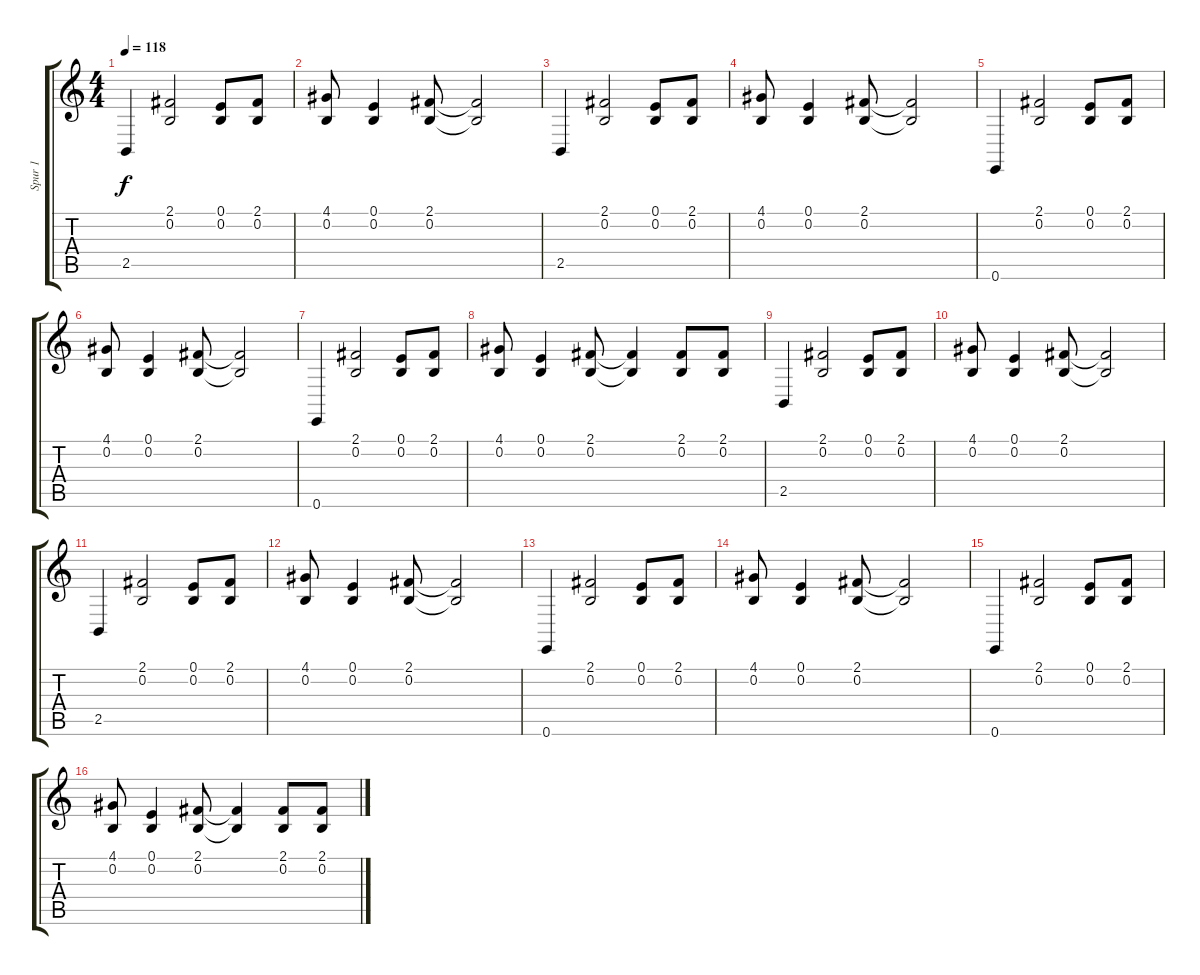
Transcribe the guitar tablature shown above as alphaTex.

\track ("Spur 1" "Spur 1") {instrument acousticgrandpiano}
\staff {score tabs}
\tuning (E4 B3 G3 D3 A2 E2) {hide}
\ts (4 4)
\tempo 118
\clef g2
\ks c
2.5.4{dy f instrument pad7halo} (2.1 0.2).2 (0.1 0.2).8 (2.1 0.2).8 |
(4.1 0.2).8 (0.1 0.2).4 (2.1 0.2).8 (2.1{t} 0.2{t}).2 |
2.5.4 (2.1 0.2).2 (0.1 0.2).8 (2.1 0.2).8 |
(4.1 0.2).8 (0.1 0.2).4 (2.1 0.2).8 (2.1{t} 0.2{t}).2 |
0.6.4 (2.1 0.2).2 (0.1 0.2).8 (2.1 0.2).8 |
(4.1 0.2).8 (0.1 0.2).4 (2.1 0.2).8 (2.1{t} 0.2{t}).2 |
0.6.4 (2.1 0.2).2 (0.1 0.2).8 (2.1 0.2).8 |
(4.1 0.2).8 (0.1 0.2).4 (2.1 0.2).8 (2.1{t} 0.2{t}).4 (2.1 0.2).8 (2.1 0.2).8 |
2.5.4{instrument pad8sweep} (2.1 0.2).2 (0.1 0.2).8 (2.1 0.2).8 |
(4.1 0.2).8 (0.1 0.2).4 (2.1 0.2).8 (2.1{t} 0.2{t}).2 |
2.5.4 (2.1 0.2).2 (0.1 0.2).8 (2.1 0.2).8 |
(4.1 0.2).8 (0.1 0.2).4 (2.1 0.2).8 (2.1{t} 0.2{t}).2 |
0.6.4 (2.1 0.2).2 (0.1 0.2).8 (2.1 0.2).8 |
(4.1 0.2).8 (0.1 0.2).4 (2.1 0.2).8 (2.1{t} 0.2{t}).2 |
0.6.4 (2.1 0.2).2 (0.1 0.2).8 (2.1 0.2).8 |
(4.1 0.2).8 (0.1 0.2).4 (2.1 0.2).8 (2.1{t} 0.2{t}).4 (2.1 0.2).8 (2.1 0.2).8
